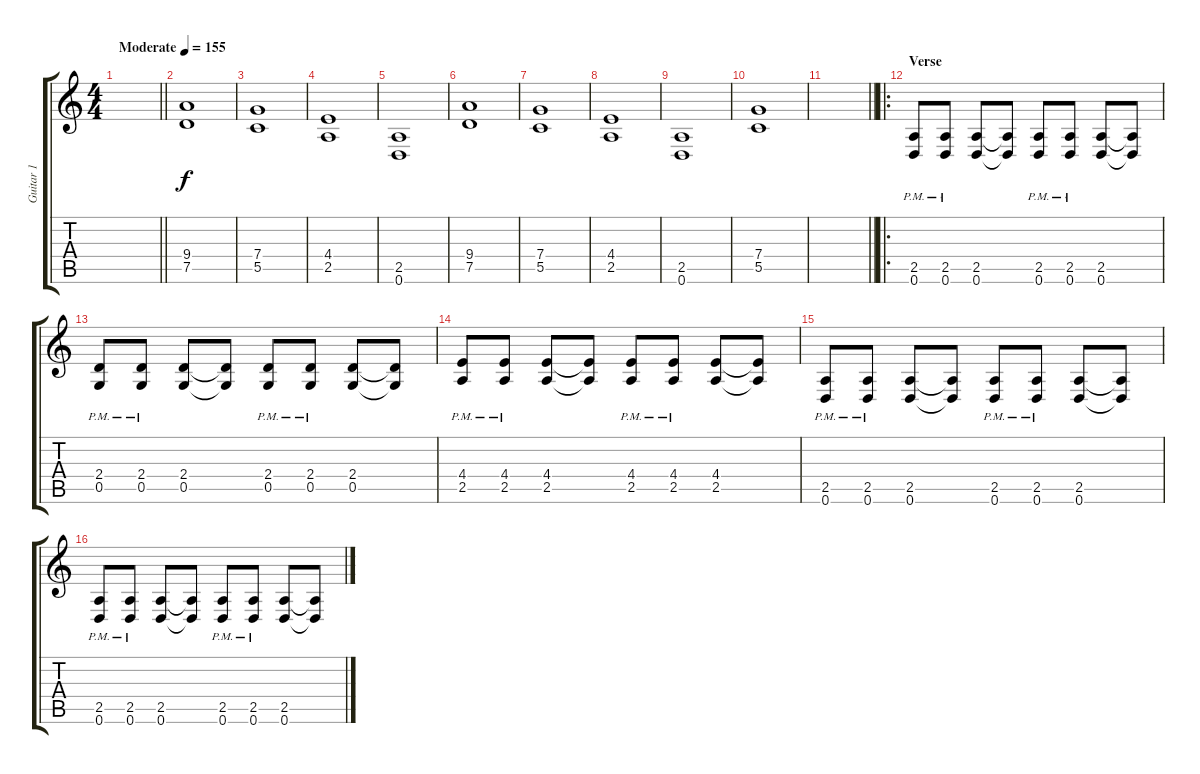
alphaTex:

\track ("Guitar 1" "Guitar 1") {instrument distortionguitar}
\staff {score tabs}
\tuning (D4 A3 F3 C3 G2 D2) {hide}
\ts (4 4)
\tempo (155 "Moderate")
\clef g2
\barLineRight lightlight
\ks c
|
\section ("" "")
(9.4 7.5).1 |
(7.4 5.5).1 |
(4.4 2.5).1 |
(2.5 0.6).1 |
(9.4 7.5).1 |
(7.4 5.5).1 |
(4.4 2.5).1 |
(2.5 0.6).1 |
(7.4 5.5).1 |
\barLineRight lightlight
|
\ro
\section ("" "Verse")
(2.5{pm} 0.6{pm}).8 (2.5{pm} 0.6{pm}).8 (2.5 0.6).8 (2.5{t} 0.6{t}).8 (2.5{pm} 0.6{pm}).8 (2.5{pm} 0.6{pm}).8 (2.5 0.6).8 (2.5{t} 0.6{t}).8 |
(2.4{pm} 0.5{pm}).8 (2.4{pm} 0.5{pm}).8 (2.4 0.5).8 (2.4{t} 0.5{t}).8 (2.4{pm} 0.5{pm}).8 (2.4{pm} 0.5{pm}).8 (2.4 0.5).8 (2.4{t} 0.5{t}).8 |
(4.4{pm} 2.5{pm}).8 (4.4{pm} 2.5{pm}).8 (4.4 2.5).8 (4.4{t} 2.5{t}).8 (4.4{pm} 2.5{pm}).8 (4.4{pm} 2.5{pm}).8 (4.4 2.5).8 (4.4{t} 2.5{t}).8 |
(2.5{pm} 0.6{pm}).8 (2.5{pm} 0.6{pm}).8 (2.5 0.6).8 (2.5{t} 0.6{t}).8 (2.5{pm} 0.6{pm}).8 (2.5{pm} 0.6{pm}).8 (2.5 0.6).8 (2.5{t} 0.6{t}).8 |
(2.5{pm} 0.6{pm}).8 (2.5{pm} 0.6{pm}).8 (2.5 0.6).8 (2.5{t} 0.6{t}).8 (2.5{pm} 0.6{pm}).8 (2.5{pm} 0.6{pm}).8 (2.5 0.6).8 (2.5{t} 0.6{t}).8
